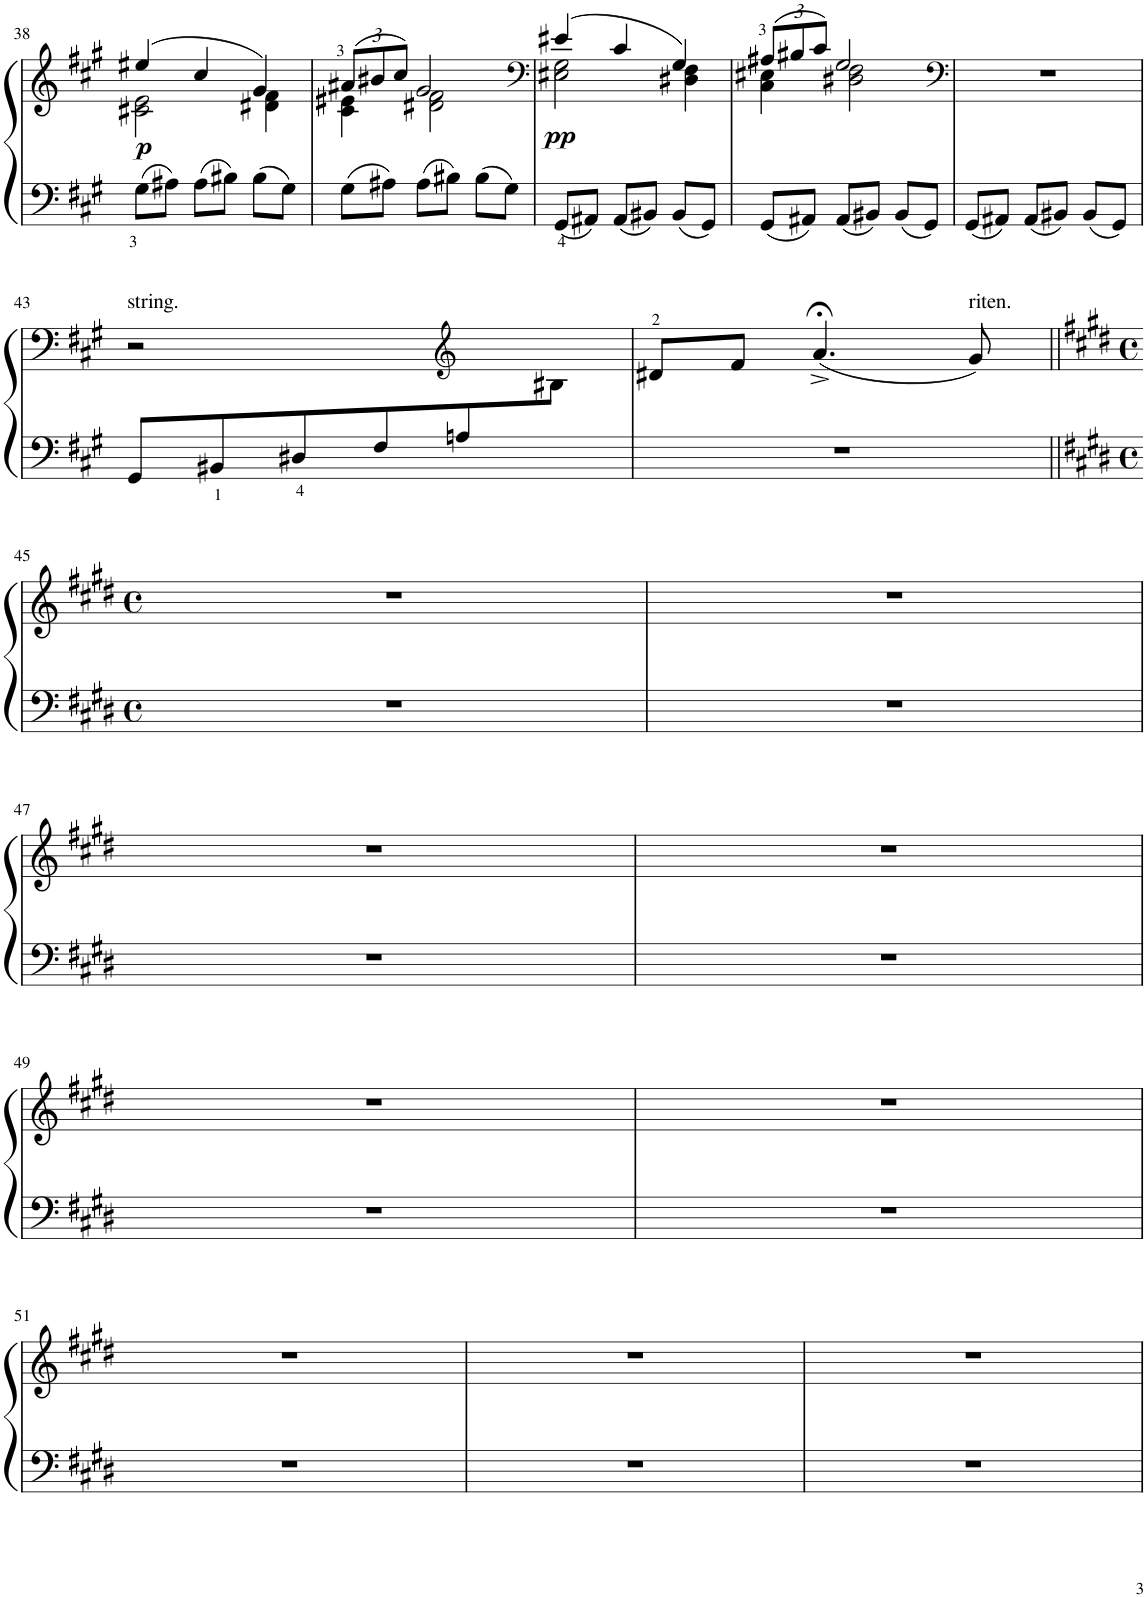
**kern	**kern	**dynam
*part1	*part1	*part1
*staff2	*staff1	*staff1/2
*I"Piano	*	*
*I'Pno.	*	*
!!LO:PB:g=z
*clefF4	*clefG2	*
*k[f#c#g#]	*k[f#c#g#]	*
*M3/4	*M3/4	*
=38	=38	=38
*	*^	*
!	!	!	!LO:DY:b
8G#\L	(4ee#X/	2c#X\ 2e\	p
8A#X\J	.	.	.
8A#\L	4cc#/	.	.
8B#X\J	.	.	.
8B#\L	4g#/)	4d#X\ 4f#\	.
8G#\J	.	.	.
=39	=39	=39	=39
*	*Xbrackettup	*	*
8G#\L	(>12a#X/L	4c#\ 4e#X\	.
.	12b#X/	.	.
8A#X\J	.	.	.
.	12cc#/J)	.	.
8A#\L	2g#/	2d#X\ 2f#\	.
8B#X\J	.	.	.
8B#\L	.	.	.
8G#\J	.	.	.
=40	=40	=40	=40
*	*clefF4	*	*
!	!	!	!LO:DY:b
8GG#/L	(4e#X/	2E#X\ 2G#\	pp
8AA#X/J	.	.	.
8AA#/L	4c#/	.	.
8BB#X/J	.	.	.
8BB#/L	4G#/)	4D#X\ 4F#\	.
8GG#/J	.	.	.
=41	=41	=41	=41
8GG#/L	(>12A#X/L	4C#\ 4E#X\	.
.	12B#X/	.	.
8AA#X/J	.	.	.
.	12c#/J)	.	.
8AA#/L	2G#/	2D#X\ 2F#\	.
8BB#X/J	.	.	.
8BB#/L	.	.	.
8GG#/J	.	.	.
*	*v	*v	*
=42	=42	=42
*	*clefF4	*
8GG#/L	2.r	.
8AA#X/J	.	.
8AA#/L	.	.
8BB#X/J	.	.
8BB#/L	.	.
8GG#/J	.	.
!!LO:LB:g=z
=43	=43	=43
*	*^	*
!	!LO:TX:a:t=string.	!	!
8GG#/L	2r	8ryy	.
*	*v	*v	*
8BB#X/	.	.
8D#X/	.	.
8F#/	.	.
*	*clefG2	*
8An/	4ryy	.
*	*^	*
8ryy	.	8B#X\J	.
*	*v	*v	*
=44	=44	=44
2.r	8d#X/L	.
.	8f#/J	.
.	(4.a;<^/	.
!	!LO:TX:a:t=riten.	!
.	8g#/)	.
!!LO:LB:g=z
=45||	=45||	=45||
*k[f#c#g#d#]	*k[f#c#g#d#]	*
*M4/4	*M4/4	*
*met(c)	*met(c)	*
1r	1r	.
=46	=46	=46
1r	1r	.
!!LO:LB:g=z
=47	=47	=47
1r	1r	.
=48	=48	=48
1r	1r	.
!!LO:LB:g=z
=49	=49	=49
1r	1r	.
=50	=50	=50
1r	1r	.
!!LO:LB:g=z
=51	=51	=51
1r	1r	.
=52	=52	=52
1r	1r	.
=53	=53	=53
1r	1r	.
=	=	=
*-	*-	*-
